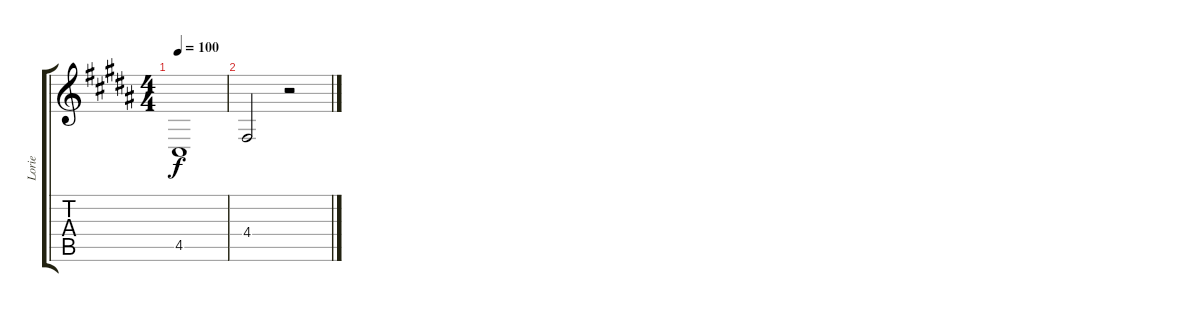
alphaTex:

\track ("Lorie" "Lorie") {instrument electricgrandpiano}
\staff {score tabs}
\tuning (E4 B3 G3 D3 A2 E2) {hide}
\ts (4 4)
\tempo 100
\clef g2
\ks b
4.5.1{dy f} |
4.4.2 r.2
